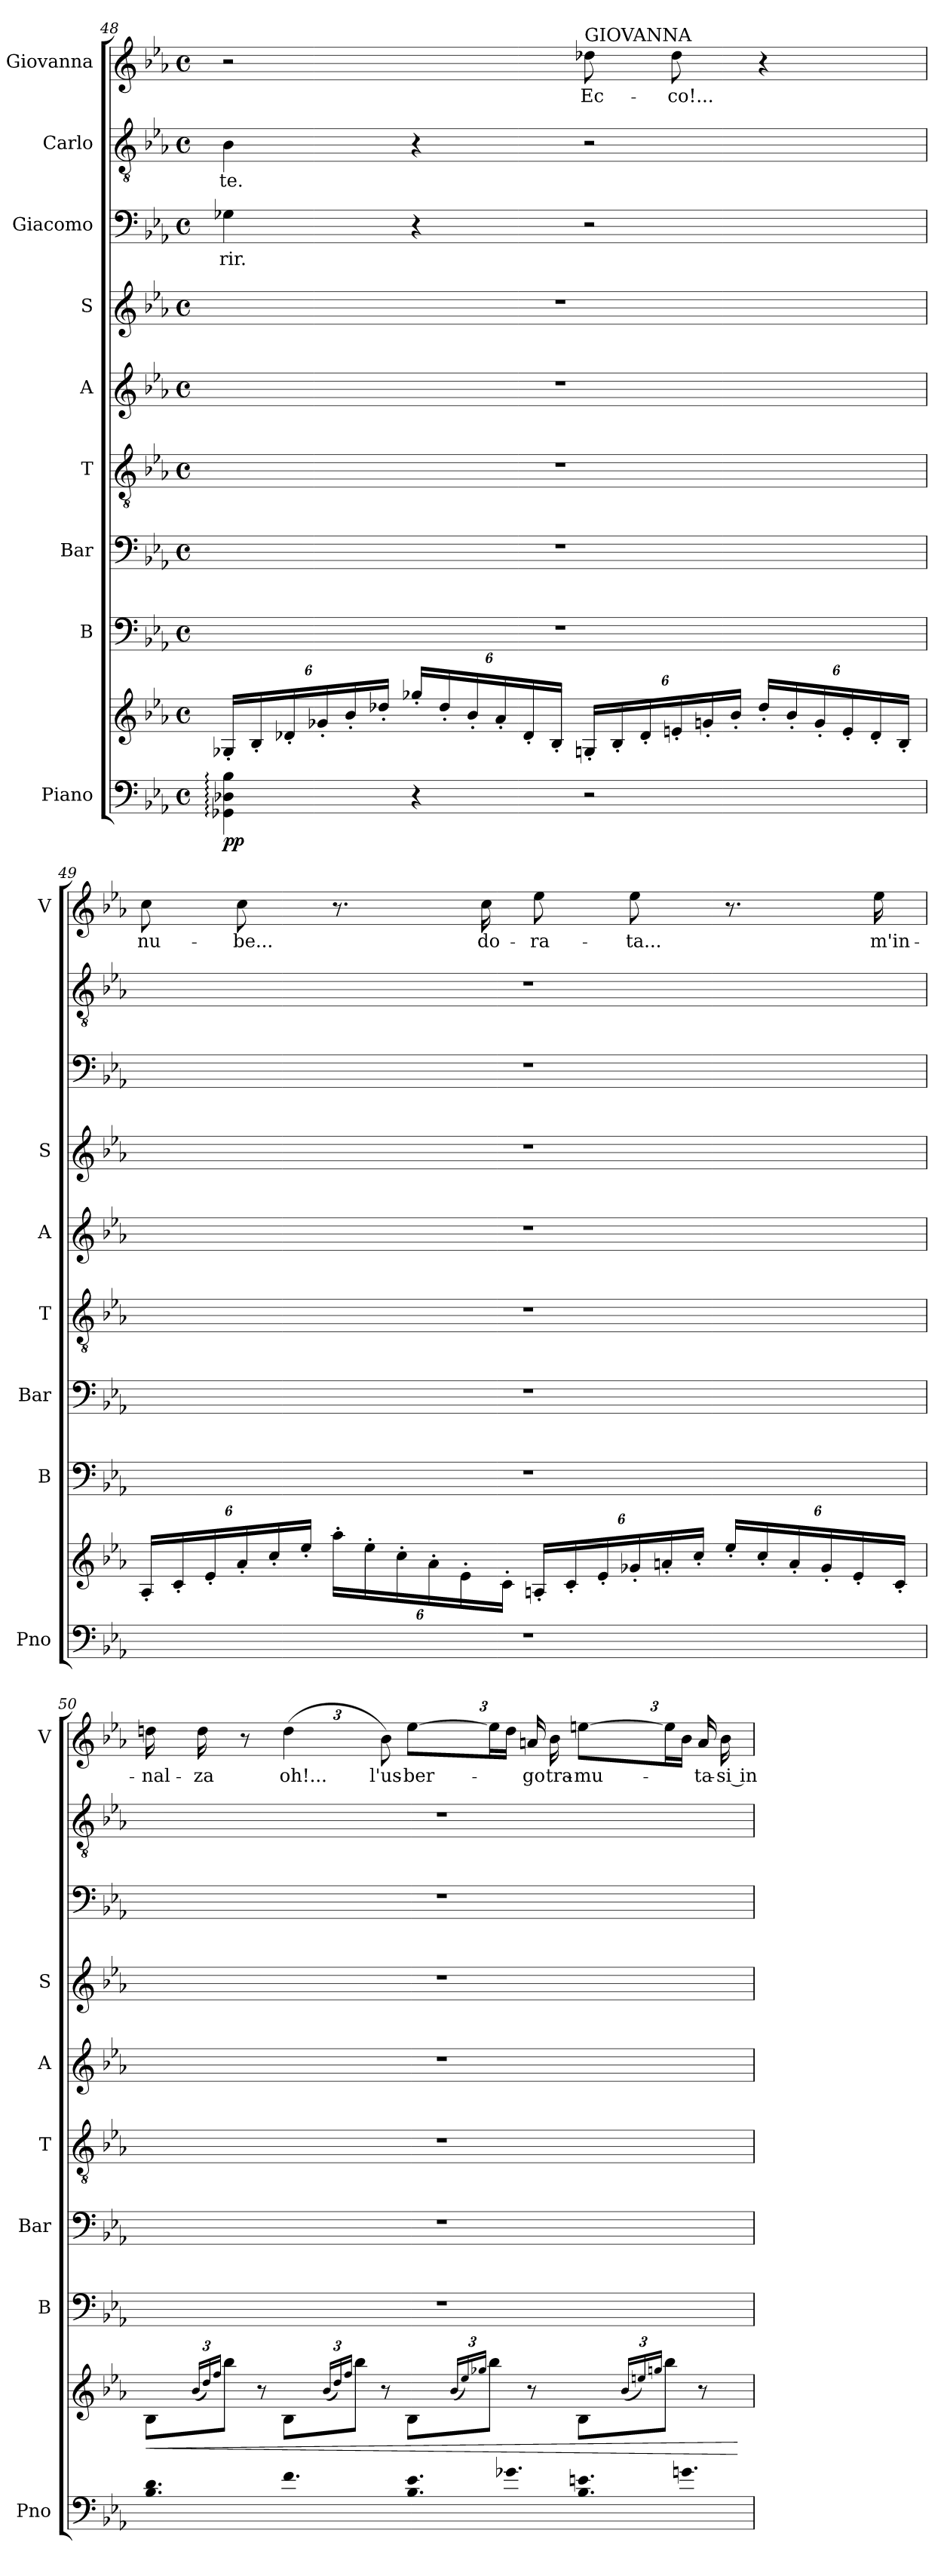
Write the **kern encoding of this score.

**kern	**kern	**dynam	**kern	**kern	**kern	**kern	**kern	**kern	**text	**kern	**text	**kern	**text
*part9	*part9	*part9	*part8	*part7	*part6	*part5	*part4	*part3	*part3	*part2	*part2	*part1	*part1
*staff10	*staff9	*staff9/10	*staff8	*staff7	*staff6	*staff5	*staff4	*staff3	*staff3	*staff2	*staff2	*staff1	*staff1
*I"Piano	*	*	*I"B	*I"Bar	*I"T	*I"A	*I"S	*I"Giacomo	*	*I"Carlo	*	*I"Giovanna	*
*I'Pno	*	*	*I'B	*I'Bar	*I'T	*I'A	*I'S	*	*	*	*	*I'V	*
*clefF4	*clefG2	*	*clefF4	*clefF4	*clefGv2	*clefG2	*clefG2	*clefF4	*	*clefGv2	*	*clefG2	*
*k[b-e-a-]	*k[b-e-a-]	*	*k[b-e-a-]	*k[b-e-a-]	*k[b-e-a-]	*k[b-e-a-]	*k[b-e-a-]	*k[b-e-a-]	*	*k[b-e-a-]	*	*k[b-e-a-]	*
*M4/4	*M4/4	*	*M4/4	*M4/4	*M4/4	*M4/4	*M4/4	*M4/4	*	*M4/4	*	*M4/4	*
*met(c)	*met(c)	*	*met(c)	*met(c)	*met(c)	*met(c)	*met(c)	*met(c)	*	*met(c)	*	*met(c)	*
*	*Xbrackettup	*	*	*	*	*	*	*	*	*	*	*	*
=48	=48	=48	=48	=48	=48	=48	=48	=48	=48	=48	=48	=48	=48
!	!	!LO:DY:b=2	!	!	!	!	!	!	!	!	!	!	!
!	!	!LO:DY:n=1:b	!	!	!	!	!	!	!	!	!	!	!
4GG-X\: 4D-X\: 4B-\:	24G-X'/LL	p p	1r	1r	1r	1r	1r	4G-X\	-rir.	4B-\	te.	2r	.
.	24B-'/	.	.	.	.	.	.	.	.	.	.	.	.
.	24d-X'/	.	.	.	.	.	.	.	.	.	.	.	.
.	24g-X'/	.	.	.	.	.	.	.	.	.	.	.	.
.	24b-'/	.	.	.	.	.	.	.	.	.	.	.	.
.	24dd-X'/JJ	.	.	.	.	.	.	.	.	.	.	.	.
4r	24gg-X'/LL	.	.	.	.	.	.	4r	.	4r	.	.	.
.	24dd-'/	.	.	.	.	.	.	.	.	.	.	.	.
.	24b-'/	.	.	.	.	.	.	.	.	.	.	.	.
.	24a-'/	.	.	.	.	.	.	.	.	.	.	.	.
.	24d-'/	.	.	.	.	.	.	.	.	.	.	.	.
.	24B-'/JJ	.	.	.	.	.	.	.	.	.	.	.	.
!	!	!	!	!	!	!	!	!	!	!	!	!LO:TX:a:t=GIOVANNA	!
2r	24Gn'/LL	.	.	.	.	.	.	2r	.	2r	.	8dd-X\	Ec-
.	24B-'/	.	.	.	.	.	.	.	.	.	.	.	.
.	24d-'/	.	.	.	.	.	.	.	.	.	.	.	.
.	24en'/	.	.	.	.	.	.	.	.	.	.	8dd-\	-co!...
.	24gn'/	.	.	.	.	.	.	.	.	.	.	.	.
.	24b-'/JJ	.	.	.	.	.	.	.	.	.	.	.	.
.	24dd-'/LL	.	.	.	.	.	.	.	.	.	.	4r	.
.	24b-'/	.	.	.	.	.	.	.	.	.	.	.	.
.	24g'/	.	.	.	.	.	.	.	.	.	.	.	.
.	24e'/	.	.	.	.	.	.	.	.	.	.	.	.
.	24d-'/	.	.	.	.	.	.	.	.	.	.	.	.
.	24B-'/JJ	.	.	.	.	.	.	.	.	.	.	.	.
!!LO:PB:g=z
=49	=49	=49	=49	=49	=49	=49	=49	=49	=49	=49	=49	=49	=49
1r	24A-'/LL	.	1r	1r	1r	1r	1r	1r	.	1r	.	8cc\	nu-
.	24c'/	.	.	.	.	.	.	.	.	.	.	.	.
.	24e-'/	.	.	.	.	.	.	.	.	.	.	.	.
.	24a-'/	.	.	.	.	.	.	.	.	.	.	8cc\	-be...
.	24cc'/	.	.	.	.	.	.	.	.	.	.	.	.
.	24ee-'/JJ	.	.	.	.	.	.	.	.	.	.	.	.
.	24aa-'\LL	.	.	.	.	.	.	.	.	.	.	8.r	.
.	24ee-'\	.	.	.	.	.	.	.	.	.	.	.	.
.	24cc'\	.	.	.	.	.	.	.	.	.	.	.	.
.	24a-'\	.	.	.	.	.	.	.	.	.	.	.	.
.	24e-'\	.	.	.	.	.	.	.	.	.	.	.	.
.	.	.	.	.	.	.	.	.	.	.	.	16cc\	do-
.	24c'\JJ	.	.	.	.	.	.	.	.	.	.	.	.
.	24An'/LL	.	.	.	.	.	.	.	.	.	.	8ee-\	-ra-
.	24c'/	.	.	.	.	.	.	.	.	.	.	.	.
.	24e-'/	.	.	.	.	.	.	.	.	.	.	.	.
.	24g-X'/	.	.	.	.	.	.	.	.	.	.	8ee-\	-ta...
.	24an'/	.	.	.	.	.	.	.	.	.	.	.	.
.	24cc'/JJ	.	.	.	.	.	.	.	.	.	.	.	.
.	24ee-'/LL	.	.	.	.	.	.	.	.	.	.	8.r	.
.	24cc'/	.	.	.	.	.	.	.	.	.	.	.	.
.	24a'/	.	.	.	.	.	.	.	.	.	.	.	.
.	24g-'/	.	.	.	.	.	.	.	.	.	.	.	.
.	24e-'/	.	.	.	.	.	.	.	.	.	.	.	.
.	.	.	.	.	.	.	.	.	.	.	.	16ee-\	m'in-
.	24c'/JJ	.	.	.	.	.	.	.	.	.	.	.	.
!!LO:LB:g=z
=50	=50	=50	=50	=50	=50	=50	=50	=50	=50	=50	=50	=50	=50
*Xtuplet	*	*	*	*	*	*	*	*	*	*	*	*	*
!LO:N:vis=2.	!	!LO:HP:b	!	!	!	!	!	!	!	!	!	!	!
6.B-\ 6.d\	12B-\L	<	1r	1r	1r	1r	1r	1r	.	1r	.	16ddn\	-nal-
.	.	.	.	.	.	.	.	.	.	.	.	16dd\	-za
.	(16qb-/LL	.	.	.	.	.	.	.	.	.	.	.	.
.	16qdd/)	.	.	.	.	.	.	.	.	.	.	.	.
.	16qff/JJ	.	.	.	.	.	.	.	.	.	.	.	.
.	12bb-\J	.	.	.	.	.	.	.	.	.	.	.	.
.	.	.	.	.	.	.	.	.	.	.	.	8r	.
.	12r	.	.	.	.	.	.	.	.	.	.	.	.
!LO:N:vis=2.	!	!	!	!	!	!	!	!	!	!	!	!	!
*	*	*	*	*	*	*	*	*	*	*	*	*Xbrackettup	*
6.f\	12B-\L	.	.	.	.	.	.	.	.	.	.	(6dd\	oh!...
.	(16qb-/LL	.	.	.	.	.	.	.	.	.	.	.	.
.	16qdd/)	.	.	.	.	.	.	.	.	.	.	.	.
.	16qff/JJ	.	.	.	.	.	.	.	.	.	.	.	.
.	12bb-\J	.	.	.	.	.	.	.	.	.	.	.	.
.	12r	.	.	.	.	.	.	.	.	.	.	12b-\)	l'us-
!LO:N:vis=4.	!	!	!	!	!	!	!	!	!	!	!	!	!
12.B-\ 12.e-\	12B-\L	.	.	.	.	.	.	.	.	.	.	[12ee-\L	-ber-
.	(16qb-/LL	.	.	.	.	.	.	.	.	.	.	.	.
.	16qee-/)	.	.	.	.	.	.	.	.	.	.	.	.
.	16qgg-X/JJ	.	.	.	.	.	.	.	.	.	.	.	.
.	12bb-\J	.	.	.	.	.	.	.	.	.	.	24ee-\L]	.
!LO:N:vis=4.	!	!	!	!	!	!	!	!	!	!	!	!	!
12.g-X\	.	.	.	.	.	.	.	.	.	.	.	24dd\JJ	.
.	12r	.	.	.	.	.	.	.	.	.	.	24an/	-go
.	.	.	.	.	.	.	.	.	.	.	.	24b-\	tra-
!LO:N:vis=4.	!	!	!	!	!	!	!	!	!	!	!	!	!
12.B-\ 12.en\	12B-\L	.	.	.	.	.	.	.	.	.	.	[12een\L	-mu-
.	(16qb-/LL	.	.	.	.	.	.	.	.	.	.	.	.
.	16qeen/)	.	.	.	.	.	.	.	.	.	.	.	.
.	16qggn/JJ	.	.	.	.	.	.	.	.	.	.	.	.
.	12bb-\J	.	.	.	.	.	.	.	.	.	.	24ee\L]	.
!LO:N:vis=4.	!	!	!	!	!	!	!	!	!	!	!	!	!
12.gn\	.	.	.	.	.	.	.	.	.	.	.	24b-\JJ	.
.	12r	.	.	.	.	.	.	.	.	.	.	24a/	-ta-
.	.	.	.	.	.	.	.	.	.	.	.	24b-\	-si in
.	.	[	.	.	.	.	.	.	.	.	.	.	.
=	=	=	=	=	=	=	=	=	=	=	=	=	=
*-	*-	*-	*-	*-	*-	*-	*-	*-	*-	*-	*-	*-	*-
